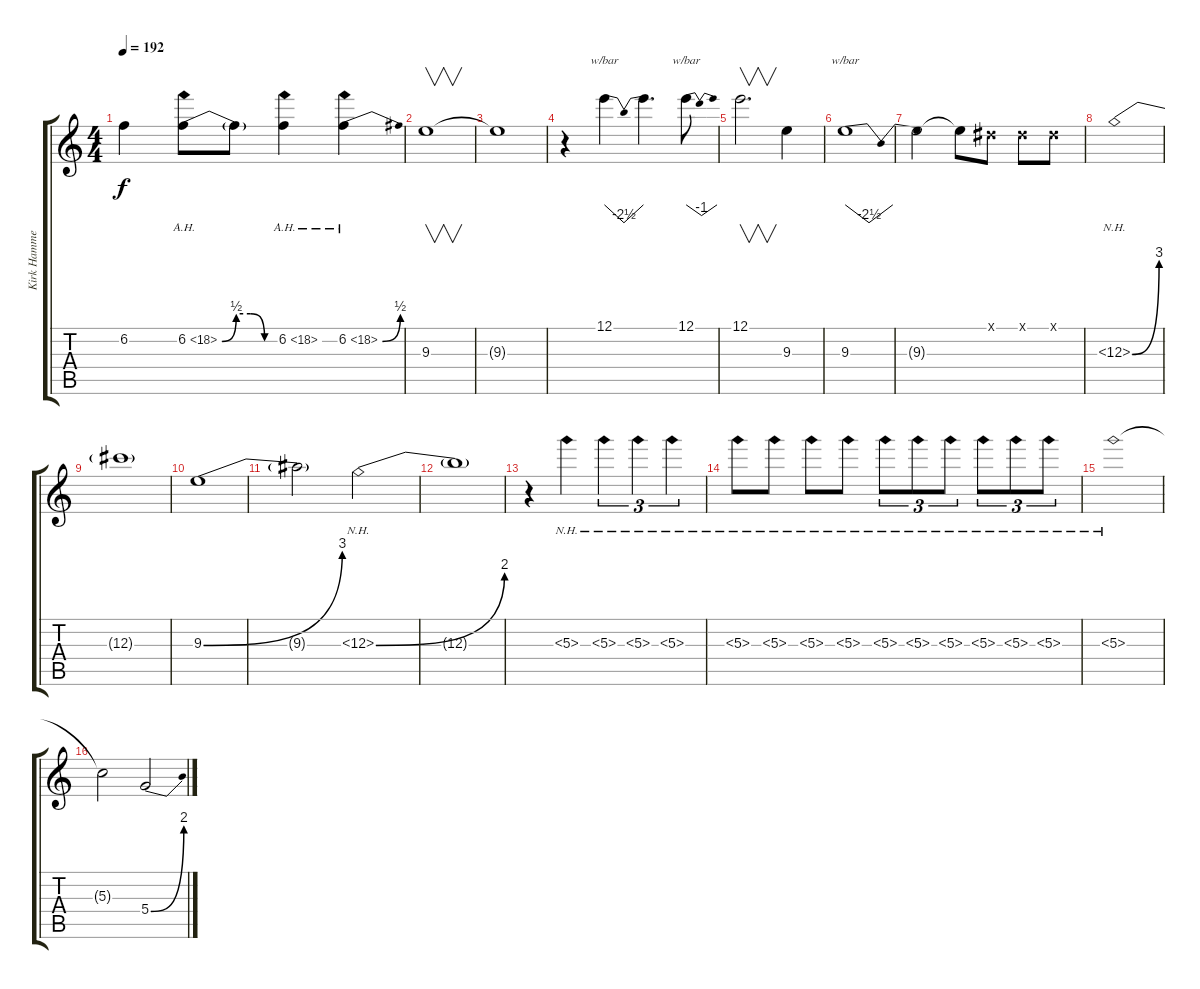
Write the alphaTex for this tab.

\track ("Kirk Hammet" "Kirk Hamme") {instrument distortionguitar}
\staff {score tabs}
\tuning (E4 B3 G3 D3 A2 E2) {hide}
\ts (4 4)
\tempo 192
\clef g2
\ks c
6.2{t}.4{dy f} 6.2{be (custom 0 0 15 2 30 2 45 0 60 0) ah 12}.8 6.2{t}.8 6.2{ah 12}.4 6.2{be (bend 0 0 60 2) ah 12}.4 |
9.3.1{v} |
9.3{t}.1 |
r.4 12.1.4{tbe (dip default 0 0 30 -10 60 0)} 12.1{t}.4{d} 12.1.8{tbe (dip default 0 0 30 -4 60 0)} |
12.1.2{v d} 9.3.4 |
9.3.1{tbe (dip default 0 0 30 -10 60 0)} |
9.3{t}.2 9.3{t}.8 -1.1{x}.8 -1.1{x}.8 -1.1{x}.8 |
12.3{be (bend 0 0 60 12) nh}.1 |
12.3{t}.1 |
9.3{be (bend 0 0 60 12)}.1 |
9.3{t}.2 12.3{be (bend 0 0 60 8) nh}.2 |
12.3{t}.1 |
r.4 5.3{nh}.4 5.3{nh}.4{tu (3 2)} 5.3{nh}.4{tu (3 2)} 5.3{nh}.4{tu (3 2)} |
5.3{nh}.8 5.3{nh}.8 5.3{nh}.8 5.3{nh}.8 5.3{nh}.8{tu (3 2)} 5.3{nh}.8{tu (3 2)} 5.3{nh}.8{tu (3 2)} 5.3{nh}.8{tu (3 2)} 5.3{nh}.8{tu (3 2)} 5.3{nh}.8{tu (3 2)} |
5.3{nh}.1 |
5.3{t}.2 5.4{be (bend 0 0 60 8)}.2
